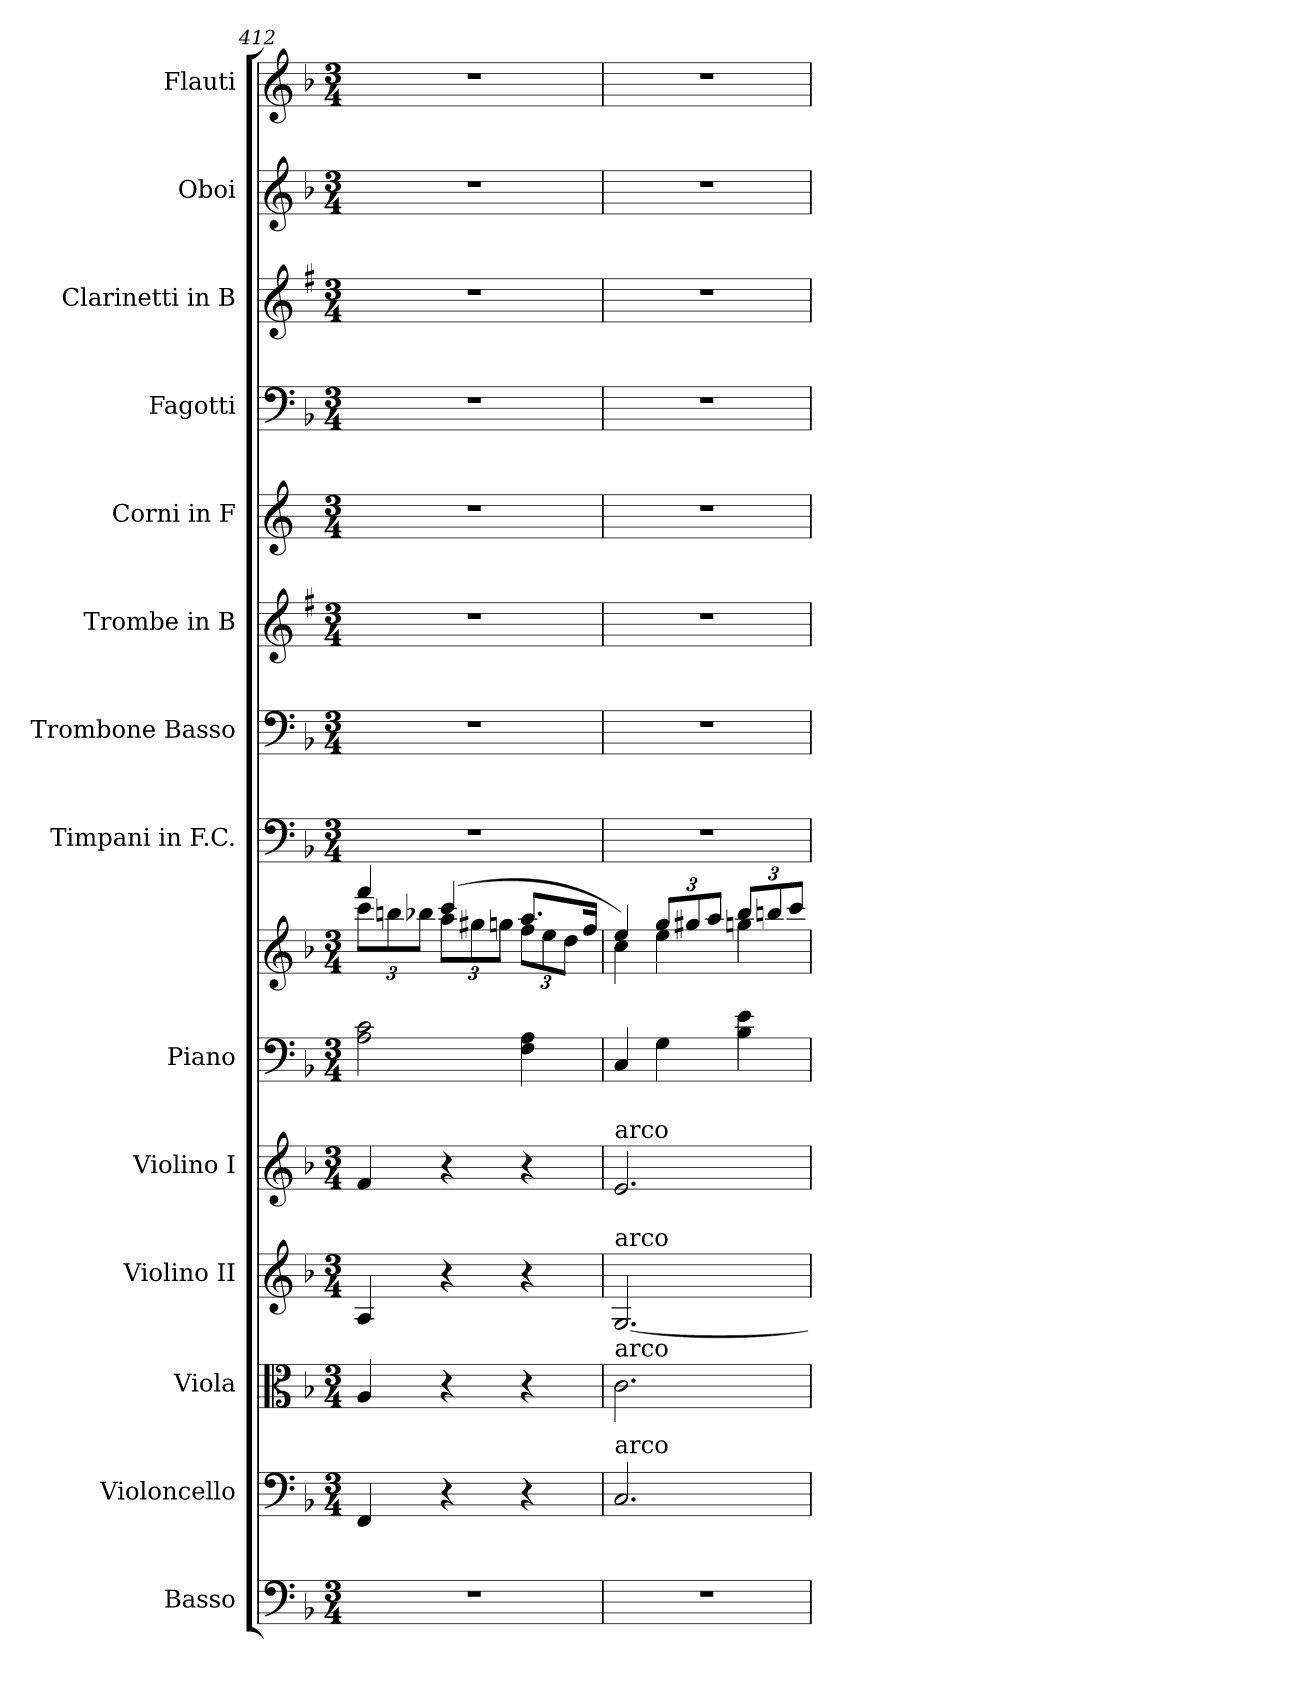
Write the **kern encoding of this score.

**kern	**kern	**kern	**kern	**kern	**kern	**kern	**kern	**kern	**kern	**kern	**kern	**kern	**kern	**kern
*part14	*part13	*part12	*part11	*part10	*part9	*part9	*part8	*part7	*part6	*part5	*part4	*part3	*part2	*part1
*staff15	*staff14	*staff13	*staff12	*staff11	*staff10	*staff9	*staff8	*staff7	*staff6	*staff5	*staff4	*staff3	*staff2	*staff1
*I"Basso	*I"Violoncello	*I"Viola	*I"Violino II	*I"Violino I	*I"Piano	*	*I"Timpani in F.C.	*I"Trombone Basso	*I"Trombe in B	*I"Corni in F	*I"Fagotti	*I"Clarinetti in B	*I"Oboi	*I"Flauti
*	*	*	*	*	*I'Pno.	*	*I'Timp.	*	*	*	*	*	*I'Ob.	*I'Fl.
!!LO:PB:g=z
*clefF4	*clefF4	*clefC3	*clefG2	*clefG2	*clefF4	*clefG2	*clefF4	*clefF4	*clefG2	*clefG2	*clefF4	*clefG2	*clefG2	*clefG2
*ITrd7c12	*	*	*	*	*	*	*	*	*ITrd1c2	*ITrd4c7	*	*ITrd1c2	*	*
*k[b-]	*k[b-]	*k[b-]	*k[b-]	*k[b-]	*k[b-]	*k[b-]	*k[b-]	*k[b-]	*k[b-]	*k[b-]	*k[b-]	*k[b-]	*k[b-]	*k[b-]
*M3/4	*M3/4	*M3/4	*M3/4	*M3/4	*M3/4	*M3/4	*M3/4	*M3/4	*M3/4	*M3/4	*M3/4	*M3/4	*M3/4	*M3/4
=412	=412	=412	=412	=412	=412	=412	=412	=412	=412	=412	=412	=412	=412	=412
*	*	*	*	*	*	*^	*	*	*	*	*	*	*	*
*	*	*	*	*	*	*	*Xbrackettup	*	*	*	*	*	*	*	*
2.r	4FF/	4A/	4A/	4f/	2A\ 2c\	4fff/	12ccc\L	2.r	2.r	2.r	2.r	2.r	2.r	2.r	2.r
.	.	.	.	.	.	.	12bbn\	.	.	.	.	.	.	.	.
.	.	.	.	.	.	.	12bb-X\J	.	.	.	.	.	.	.	.
.	4r	4r	4r	4r	.	(>4ccc/	12aa\L	.	.	.	.	.	.	.	.
.	.	.	.	.	.	.	12gg#X\	.	.	.	.	.	.	.	.
.	.	.	.	.	.	.	12ggn\J	.	.	.	.	.	.	.	.
.	4r	4r	4r	4r	4F\ 4A\	8.aa/L	12ff\L	.	.	.	.	.	.	.	.
.	.	.	.	.	.	.	12ee\	.	.	.	.	.	.	.	.
.	.	.	.	.	.	.	12dd\J	.	.	.	.	.	.	.	.
.	.	.	.	.	.	16ff/Jk	.	.	.	.	.	.	.	.	.
=413	=413	=413	=413	=413	=413	=413	=413	=413	=413	=413	=413	=413	=413	=413	=413
!	!	!	!	!LO:TX:a:t=arco	!	!	!	!	!	!	!	!	!	!	!
!	!	!	!LO:TX:a:t=arco	!	!	!	!	!	!	!	!	!	!	!	!
!	!	!LO:TX:a:t=arco	!	!	!	!	!	!	!	!	!	!	!	!	!
!	!LO:TX:a:t=arco	!	!	!	!	!	!	!	!	!	!	!	!	!	!
2.r	2.C/	2.c\	[2.G/	2.e/	4C/	4ee/)	4cc\	2.r	2.r	2.r	2.r	2.r	2.r	2.r	2.r
.	.	.	.	.	4G\	12gg/L	4ee\	.	.	.	.	.	.	.	.
.	.	.	.	.	.	12gg#X/	.	.	.	.	.	.	.	.	.
.	.	.	.	.	.	12aa/J	.	.	.	.	.	.	.	.	.
.	.	.	.	.	4B-\ 4e\	12bb-/L	4ggn\	.	.	.	.	.	.	.	.
.	.	.	.	.	.	12bbn/	.	.	.	.	.	.	.	.	.
.	.	.	.	.	.	12ccc/J	.	.	.	.	.	.	.	.	.
*	*	*	*	*	*	*v	*v	*	*	*	*	*	*	*	*
=	=	=	=	=	=	=	=	=	=	=	=	=	=	=
*-	*-	*-	*-	*-	*-	*-	*-	*-	*-	*-	*-	*-	*-	*-
